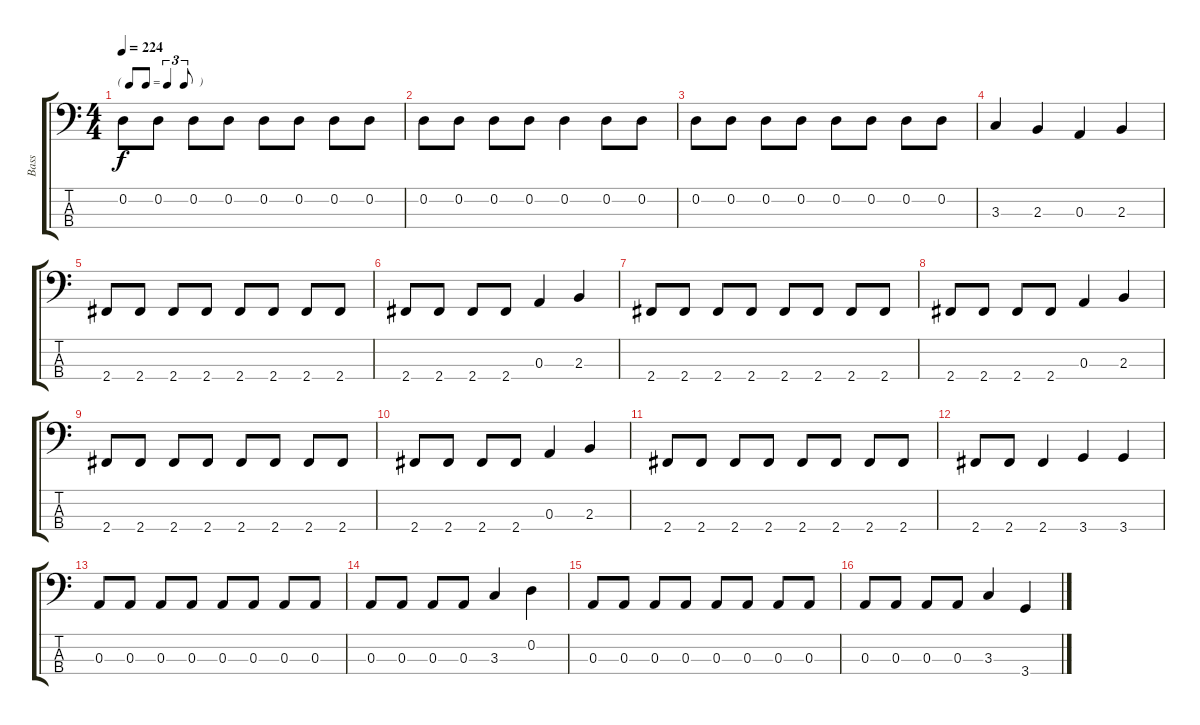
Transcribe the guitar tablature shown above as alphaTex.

\track ("Bass" "Bass") {instrument electricbassfinger}
\staff {score tabs}
\tuning (G2 D2 A1 E1) {hide}
\ts (4 4)
\tf triplet8th
\tempo 224
\clef f4
\ks c
0.2.8{dy f} 0.2.8 0.2.8 0.2.8 0.2.8 0.2.8 0.2.8 0.2.8 |
0.2.8 0.2.8 0.2.8 0.2.8 0.2.4 0.2.8 0.2.8 |
0.2.8 0.2.8 0.2.8 0.2.8 0.2.8 0.2.8 0.2.8 0.2.8 |
3.3.4 2.3.4 0.3.4 2.3.4 |
2.4.8 2.4.8 2.4.8 2.4.8 2.4.8 2.4.8 2.4.8 2.4.8 |
2.4.8 2.4.8 2.4.8 2.4.8 0.3.4 2.3.4 |
2.4.8 2.4.8 2.4.8 2.4.8 2.4.8 2.4.8 2.4.8 2.4.8 |
2.4.8 2.4.8 2.4.8 2.4.8 0.3.4 2.3.4 |
2.4.8 2.4.8 2.4.8 2.4.8 2.4.8 2.4.8 2.4.8 2.4.8 |
2.4.8 2.4.8 2.4.8 2.4.8 0.3.4 2.3.4 |
2.4.8 2.4.8 2.4.8 2.4.8 2.4.8 2.4.8 2.4.8 2.4.8 |
2.4.8 2.4.8 2.4.4 3.4.4 3.4.4 |
0.3.8 0.3.8 0.3.8 0.3.8 0.3.8 0.3.8 0.3.8 0.3.8 |
0.3.8 0.3.8 0.3.8 0.3.8 3.3.4 0.2.4 |
0.3.8 0.3.8 0.3.8 0.3.8 0.3.8 0.3.8 0.3.8 0.3.8 |
0.3.8 0.3.8 0.3.8 0.3.8 3.3.4 3.4.4
